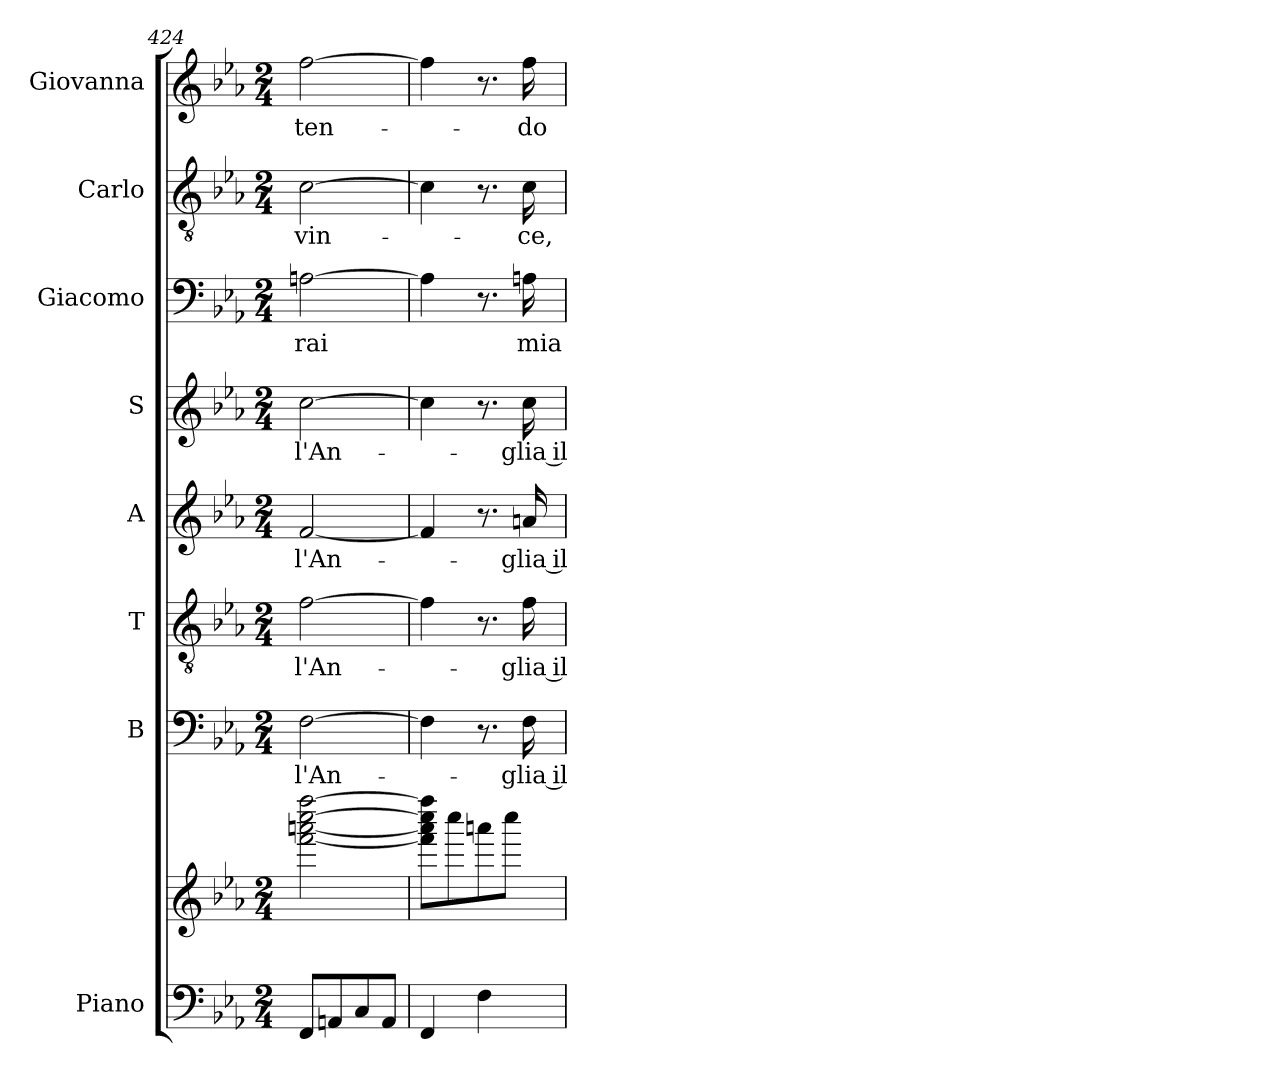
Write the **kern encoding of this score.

**kern	**kern	**kern	**text	**kern	**text	**kern	**text	**kern	**text	**kern	**text	**kern	**text	**kern	**text
*part8	*part8	*part7	*part7	*part6	*part6	*part5	*part5	*part4	*part4	*part3	*part3	*part2	*part2	*part1	*part1
*staff9	*staff8	*staff7	*staff7	*staff6	*staff6	*staff5	*staff5	*staff4	*staff4	*staff3	*staff3	*staff2	*staff2	*staff1	*staff1
*I"Piano	*	*I"B	*	*I"T	*	*I"A	*	*I"S	*	*I"Giacomo	*	*I"Carlo	*	*I"Giovanna	*
*I'Pno	*	*I'B	*	*I'T	*	*I'A	*	*I'S	*	*	*	*	*	*	*
*clefF4	*clefG2	*clefF4	*	*clefGv2	*	*clefG2	*	*clefG2	*	*clefF4	*	*clefGv2	*	*clefG2	*
*k[b-e-a-]	*k[b-e-a-]	*k[b-e-a-]	*	*k[b-e-a-]	*	*k[b-e-a-]	*	*k[b-e-a-]	*	*k[b-e-a-]	*	*k[b-e-a-]	*	*k[b-e-a-]	*
*M2/4	*M2/4	*M2/4	*	*M2/4	*	*M2/4	*	*M2/4	*	*M2/4	*	*M2/4	*	*M2/4	*
=424	=424	=424	=424	=424	=424	=424	=424	=424	=424	=424	=424	=424	=424	=424	=424
!	!	!	!LO:LY:b	!	!LO:LY:b	!	!LO:LY:b	!	!LO:LY:b	!	!LO:LY:b	!	!LO:LY:b	!	!LO:LY:b
8FF/L	[2fff\ [2aaan\ [2cccc\ [2ffff\	[2F\	-l'An-	[2f\	-l'An-	[2f/	-l'An-	[2cc\	-l'An-	[2An\	-rai	[2c\	vin-	[2ff\	-ten-
8AAn/	.	.	.	.	.	.	.	.	.	.	.	.	.	.	.
8C/	.	.	.	.	.	.	.	.	.	.	.	.	.	.	.
8AA/J	.	.	.	.	.	.	.	.	.	.	.	.	.	.	.
=425	=425	=425	=425	=425	=425	=425	=425	=425	=425	=425	=425	=425	=425	=425	=425
4FF/	8fff\] 8aaa\] 8cccc\] 8ffff\]L	4F\]	.	4f\]	.	4f/]	.	4cc\]	.	4A\]	.	4c\]	.	4ff\]	.
.	8cccc\	.	.	.	.	.	.	.	.	.	.	.	.	.	.
4F\	8aaan\	8.r	.	8.r	.	8.r	.	8.r	.	8.r	.	8.r	.	8.r	.
.	8cccc\J	.	.	.	.	.	.	.	.	.	.	.	.	.	.
!	!	!	!LO:LY:b	!	!LO:LY:b	!	!LO:LY:b	!	!LO:LY:b	!	!LO:LY:b	!	!LO:LY:b	!	!LO:LY:b
.	.	16F\	-glia il	16f\	-glia il	16an/	-glia il	16cc\	-glia il	16An\	mia	16c\	-ce,	16ff\	-do
=	=	=	=	=	=	=	=	=	=	=	=	=	=	=	=
*-	*-	*-	*-	*-	*-	*-	*-	*-	*-	*-	*-	*-	*-	*-	*-
